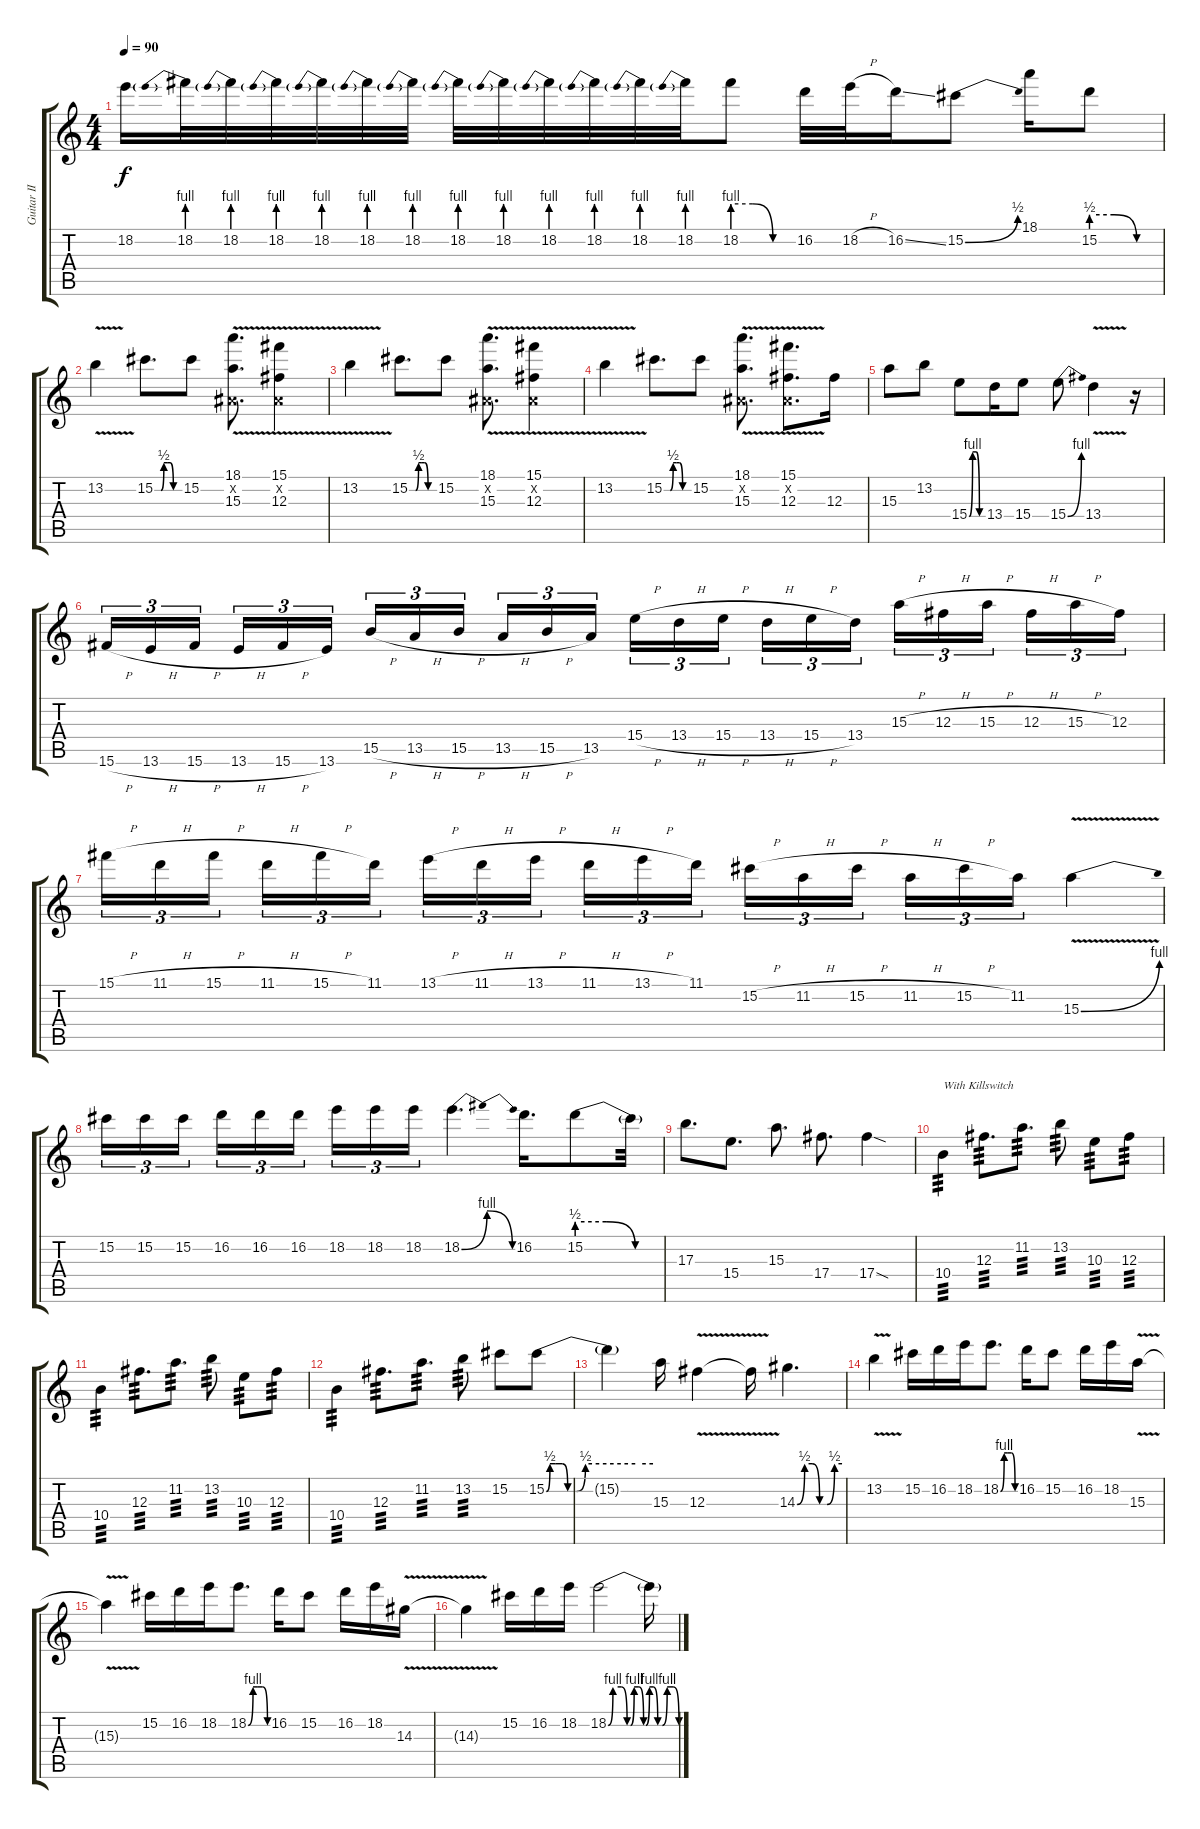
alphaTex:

\track ("Guitar II (Ron Thal/Buckethead)" "Guitar II ") {instrument overdrivenguitar}
\staff {score tabs}
\tuning (Eb4 Bb3 Gb3 Db3 Ab2 Eb2) {hide}
\ts (4 4)
\tempo 90
\clef g2
\ks c
18.2{t}.16{dy f} 18.2{be (prebend 0 4 60 4)}.32 18.2{be (prebend 0 4 60 4)}.32 18.2{be (prebend 0 4 60 4)}.32 18.2{be (prebend 0 4 60 4)}.32 18.2{be (prebend 0 4 60 4)}.32 18.2{be (prebend 0 4 60 4)}.32 18.2{be (prebend 0 4 60 4)}.32 18.2{be (prebend 0 4 60 4)}.32 18.2{be (prebend 0 4 60 4)}.32 18.2{be (prebend 0 4 60 4)}.32 18.2{be (prebend 0 4 60 4)}.32 18.2{be (prebend 0 4 60 4)}.32 18.2{be (custom 0 4 20 4 40 0 60 0)}.8 16.2.32 18.2{h}.32 16.2{ss}.16 15.2{be (bend 0 0 60 2)}.8 18.1.16 15.2{be (custom 0 2 20 2 40 0 60 0)}.8 |
13.2{v}.4 15.2{be (custom 0 0 15 0 22 2 30 2 37 2 45 0 60 0)}.8{d} 15.2.8 (18.1{v} 0.2{x} 15.3{v}).8{d} (15.1{v} 0.2{x} 12.3{v}).4 |
13.2{v}.4 15.2{be (custom 0 0 15 0 22 2 30 2 37 2 45 0 60 0)}.8{d} 15.2.8 (18.1{v} 0.2{x} 15.3{v}).8{d} (15.1{v} 0.2{x} 12.3{v}).4 |
13.2{v}.4 15.2{be (custom 0 0 15 0 22 2 30 2 37 2 45 0 60 0)}.8{d} 15.2.8 (18.1{v} 0.2{x} 15.3{v}).8{d} (15.1{v} 0.2{x} 12.3{v}).8{d} 12.3.16 |
15.3.8 13.2.8 15.4{be (custom 0 0 15 4 30 4 45 0 60 0)}.8 13.4.16 15.4.8 15.4{be (bend 0 0 60 4)}.8 13.4{v}.4 r.16 |
15.6{h}.16{tu (3 2)} 13.6{h}.16{tu (3 2)} 15.6{h}.16{tu (3 2) beam splitsecondary} 13.6{h}.16{tu (3 2)} 15.6{h}.16{tu (3 2)} 13.6.16{tu (3 2)} 15.5{h}.16{tu (3 2)} 13.5{h}.16{tu (3 2)} 15.5{h}.16{tu (3 2) beam splitsecondary} 13.5{h}.16{tu (3 2)} 15.5{h}.16{tu (3 2)} 13.5.16{tu (3 2)} 15.4{h}.16{tu (3 2)} 13.4{h}.16{tu (3 2)} 15.4{h}.16{tu (3 2) beam splitsecondary} 13.4{h}.16{tu (3 2)} 15.4{h}.16{tu (3 2)} 13.4.16{tu (3 2)} 15.3{h}.16{tu (3 2)} 12.3{h}.16{tu (3 2)} 15.3{h}.16{tu (3 2) beam splitsecondary} 12.3{h}.16{tu (3 2)} 15.3{h}.16{tu (3 2)} 12.3.16{tu (3 2)} |
15.1{h}.16{tu (3 2)} 11.1{h}.16{tu (3 2)} 15.1{h}.16{tu (3 2) beam splitsecondary} 11.1{h}.16{tu (3 2)} 15.1{h}.16{tu (3 2)} 11.1.16{tu (3 2)} 13.1{h}.16{tu (3 2)} 11.1{h}.16{tu (3 2)} 13.1{h}.16{tu (3 2) beam splitsecondary} 11.1{h}.16{tu (3 2)} 13.1{h}.16{tu (3 2)} 11.1.16{tu (3 2)} 15.2{h}.16{tu (3 2)} 11.2{h}.16{tu (3 2)} 15.2{h}.16{tu (3 2) beam splitsecondary} 11.2{h}.16{tu (3 2)} 15.2{h}.16{tu (3 2)} 11.2.16{tu (3 2)} 15.3{be (bend 0 0 60 4) v}.4 |
15.2.16{tu (3 2)} 15.2.16{tu (3 2)} 15.2.16{tu (3 2) beam splitsecondary} 16.2.16{tu (3 2)} 16.2.16{tu (3 2)} 16.2.16{tu (3 2)} 18.2.16{tu (3 2)} 18.2.16{tu (3 2)} 18.2.16{tu (3 2)} 18.2{be (bendrelease 0 0 30 4 50 4 60 0)}.4{d} 16.2.16{d} 15.2{be (custom 0 2 20 2 40 0 60 0)}.8 15.2{t}.32 |
17.3.8{d} 15.4.8{d} 15.3.8{d} 17.4.8{d} 17.4{sod}.4 |
10.4.4{txt "With Killswitch" tp 3} 12.3.8{d tp 3} 11.2.8{d tp 3} 13.2.8{tp 3} 10.3.8{tp 3} 12.3.8{tp 3} |
10.4.4{tp 3} 12.3.8{d tp 3} 11.2.8{d tp 3} 13.2.8{tp 3} 10.3.8{tp 3} 12.3.8{tp 3} |
10.4.4{tp 3} 12.3.8{d tp 3} 11.2.8{d tp 3} 13.2.8{tp 3} 15.2.8 15.2{be (custom 0 0 2 2 5 2 9 2 12 0 17 0 22 2 50 2 60 2)}.8 |
15.2{t}.4 15.3.16 12.3{v}.4 12.3{t}.16 14.3{be (custom 0 0 10 2 20 2 30 0 40 0 50 2 60 2)}.4{d} |
13.2{v}.4 15.2.16 16.2.16 18.2.16 18.2{be (custom 0 0 15 4 30 4 45 4 60 0)}.8{d} 16.2.16 15.2.8 16.2.16 18.2.16 15.3{v}.16 |
15.3{t}.4 15.2.16 16.2.16 18.2.16 18.2{be (custom 0 0 15 4 30 4 45 4 60 0)}.8{d} 16.2.16 15.2.8 16.2.16 18.2.16 14.3{v}.16 |
14.3{t}.4 15.2.16 16.2.16 18.2.16 18.2{be (custom 0 0 4 4 11 4 16 0 19 0 22 4 26 4 30 0 32 0 35 4 38 4 42 0 46 0 50 4 55 4 60 0)}.2 18.2{t}.16
